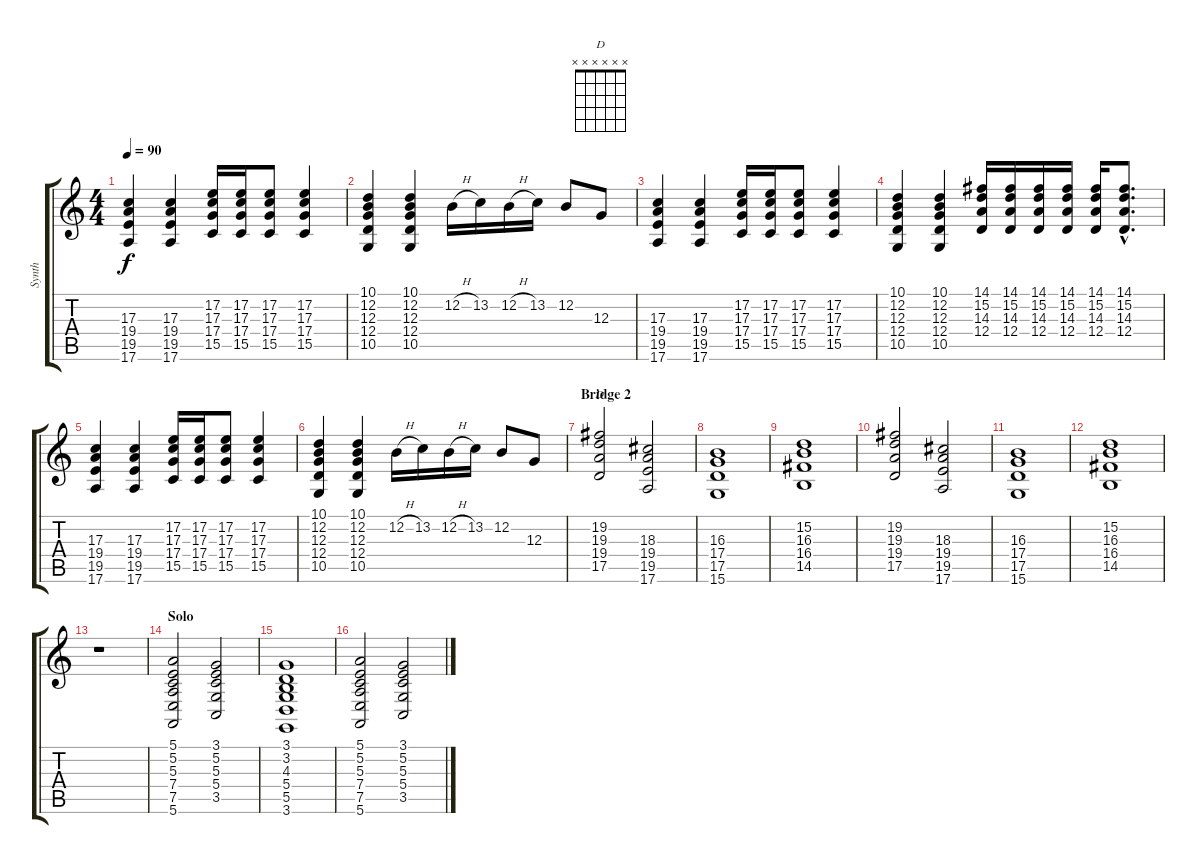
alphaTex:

\track ("Synth" "Synth") {instrument pad2warm}
\staff {score tabs}
\tuning (E4 B3 G3 D3 A2 E2) {hide}
\chord ("D" x x x x x x)
\ts (4 4)
\tempo 90
\clef g2
\ks c
(17.3 19.4 19.5 17.6).4{dy f} (17.3 19.4 19.5 17.6).4 (17.2 17.3 17.4 15.5).16 (17.2 17.3 17.4 15.5).16 (17.2 17.3 17.4 15.5).8 (17.2 17.3 17.4 15.5).4 |
(10.1 12.2 12.3 12.4 10.5).4 (10.1 12.2 12.3 12.4 10.5).4 12.2{h}.16 13.2.16 12.2{h}.16 13.2.16 12.2.8 12.3.8 |
(17.3 19.4 19.5 17.6).4 (17.3 19.4 19.5 17.6).4 (17.2 17.3 17.4 15.5).16 (17.2 17.3 17.4 15.5).16 (17.2 17.3 17.4 15.5).8 (17.2 17.3 17.4 15.5).4 |
(10.1 12.2 12.3 12.4 10.5).4 (10.1 12.2 12.3 12.4 10.5).4 (14.1 15.2 14.3 12.4).16 (14.1 15.2 14.3 12.4).16 (14.1 15.2 14.3 12.4).16 (14.1 15.2 14.3 12.4).16 (14.1 15.2 14.3 12.4).16 (14.1{hac} 15.2{hac} 14.3{hac} 12.4{hac}).8{d} |
(17.3 19.4 19.5 17.6).4 (17.3 19.4 19.5 17.6).4 (17.2 17.3 17.4 15.5).16 (17.2 17.3 17.4 15.5).16 (17.2 17.3 17.4 15.5).8 (17.2 17.3 17.4 15.5).4 |
(10.1 12.2 12.3 12.4 10.5).4 (10.1 12.2 12.3 12.4 10.5).4 12.2{h}.16 13.2.16 12.2{h}.16 13.2.16 12.2.8 12.3.8 |
\section ("" "Bridge 2")
(19.2 19.3 19.4 17.5).2{ch "D"} (18.3 19.4 19.5 17.6).2 |
(16.3 17.4 17.5 15.6).1 |
(15.2 16.3 16.4 14.5).1 |
(19.2 19.3 19.4 17.5).2 (18.3 19.4 19.5 17.6).2 |
(16.3 17.4 17.5 15.6).1 |
(15.2 16.3 16.4 14.5).1 |
r.1{volume 4 instrument stringensemble2} |
\section ("" "Solo")
(5.1 5.2 5.3 7.4 7.5 5.6).2 (3.1 5.2 5.3 5.4 3.5).2 |
(3.1 3.2 4.3 5.4 5.5 3.6).1 |
(5.1 5.2 5.3 7.4 7.5 5.6).2 (3.1 5.2 5.3 5.4 3.5).2
